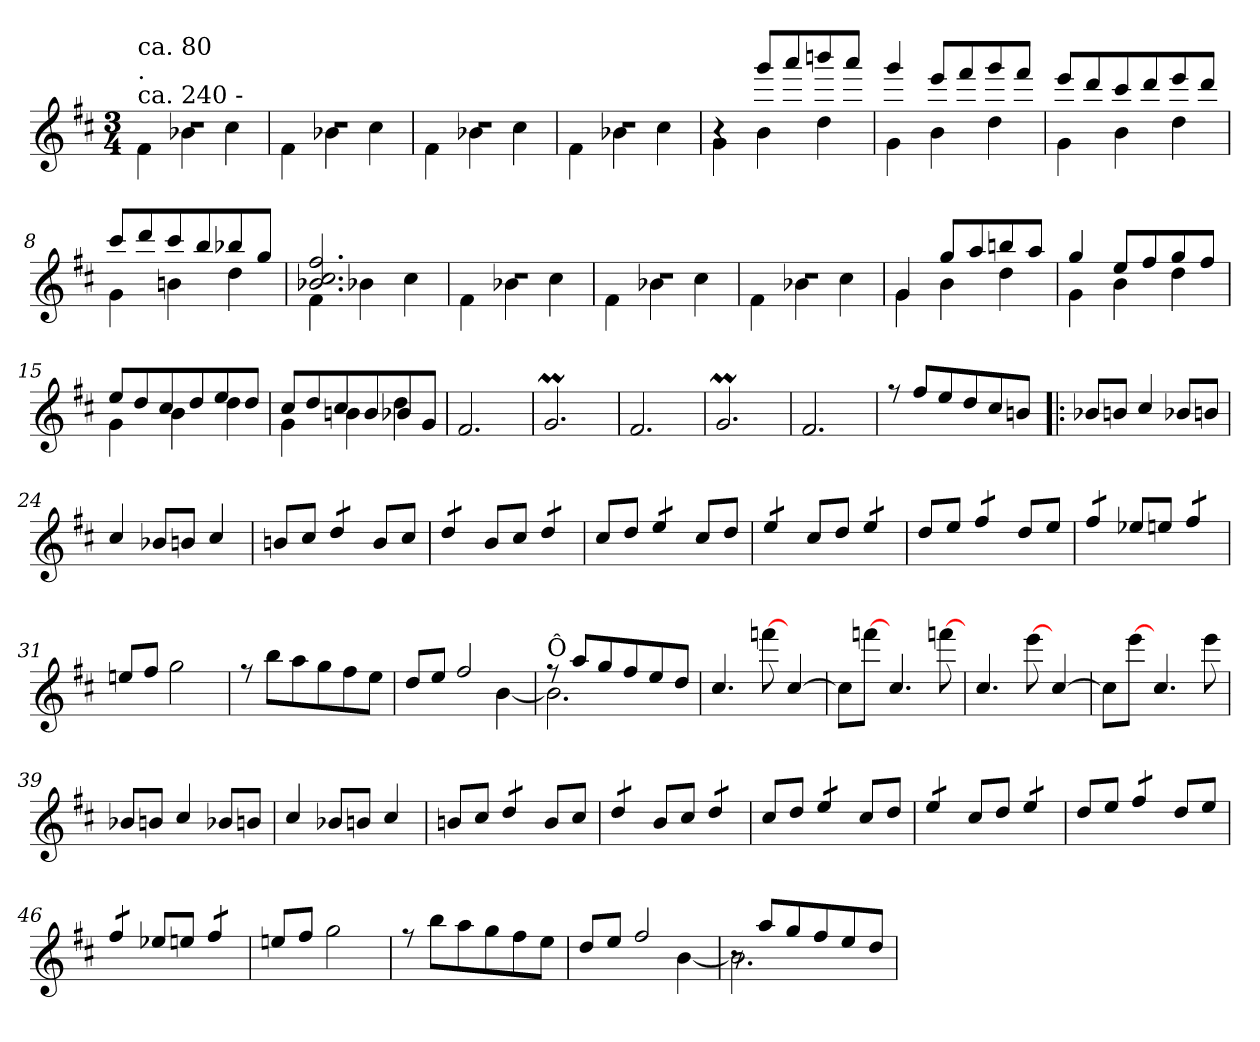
**kern
*part1
*staff1
*clefG2
*k[f#c#]
*D:
*M3/4
=1
*^
*	*^
!LO:TX:a:t=ca. 240 -	!	!
!LO:TX:a:t=.	!	!
!LO:TX:a:t=ca. 80	!	!
2.r	4f#!\	2.ryy
.	4b-X!\	.
.	4cc#!\	.
=2	=2	=2
2.r	4f#!\	2.ryy
.	4b-X!\	.
.	4cc#!\	.
=3	=3	=3
2.r	4f#!\	2.ryy
.	4b-X!\	.
.	4cc#!\	.
=4	=4	=4
2.r	4f#!\	2.ryy
.	4b-X!\	.
.	4cc#!\	.
=5	=5	=5
4r	4g!\	2.ryy
8ggg/L	4b!\	.
8aaa/	.	.
8bbbn/	4dd!\	.
8aaa/J	.	.
=6	=6	=6
4ggg/	4g!\	2.ryy
8eee/L	4b!\	.
8fff#/	.	.
8ggg/	4dd!\	.
8fff#/J	.	.
!!LO:LB:g=z	!!	!!
=7	=7	=7
8eee/L	4g!\	2.ryy
8ddd/	.	.
8ccc#/	4b!\	.
8ddd/	.	.
8eee/	4dd!\	.
8ddd/J	.	.
=8	=8	=8
8ccc#/L	4g!\	2.ryy
8ddd/	.	.
8ccc#/	4bn!\	.
8bb/	.	.
8bb-X/	4dd!\	.
8gg/J	.	.
=9	=9	=9
2.b-X/ 2.cc#/ 2.ff#/	4f#!\	2.ryy
.	4b-X!\	.
.	4cc#!\	.
=10	=10	=10
2.r	4f#!\	2.ryy
.	4b-X!\	.
.	4cc#!\	.
=11	=11	=11
2.r	4f#!\	2.ryy
.	4b-X!\	.
.	4cc#!\	.
!!LO:LB:g=z	!!	!!
=12	=12	=12
2.r	4f#!\	2.ryy
.	4b-X!\	.
.	4cc#!\	.
=13	=13	=13
4g/	4g!\	2.ryy
8gg/L	4b!\	.
8aa/	.	.
8bbn/	4dd!\	.
8aa/J	.	.
=14	=14	=14
4gg/	4g!\	2.ryy
8ee/L	4b!\	.
8ff#/	.	.
8gg/	4dd!\	.
8ff#/J	.	.
=15	=15	=15
8ee/L	4g!\	2.ryy
8dd/	.	.
8cc#/	4b!\	.
8dd/	.	.
8ee/	4dd!\	.
8dd/J	.	.
=16	=16	=16
8cc#/L	4g!\	2.ryy
8dd/	.	.
8cc#/	4bn!\	.
8b/	.	.
8b-X/	4dd!\	.
8g/J	.	.
*	*v	*v
!!LO:LB:g=z
=17	=17
2.f#/	2.ryy
=18	=18
2.gM/	2.ryy
=19	=19
2.f#/	2.ryy
=20	=20
2.gM/	2.ryy
=21	=21
2.f#/	2.ryy
=22	=22
8rff	2.ryy
8ff#/L	.
8ee/	.
8dd/	.
8cc#/	.
8bn/J	.
!!LO:LB:g=z	!!
=23!|:	=23!|:
8b-X/L	2.ryy
8bn/J	.
4cc#/	.
8b-X/L	.
8bn/J	.
=24	=24
4cc#/	2.ryy
8b-X/L	.
8bn/J	.
4cc#/	.
=25	=25
8bn/L	2.ryy
8cc#/J	.
*tremolo	*
8dd/L	.
8dd/J	.
*Xtremolo	*
8b/L	.
8cc#/J	.
=26	=26
*tremolo	*
8dd/L	2.ryy
8dd/J	.
*Xtremolo	*
8b/L	.
8cc#/J	.
*tremolo	*
8dd/L	.
8dd/J	.
*Xtremolo	*
!!LO:LB:g=z	!!
=27	=27
8cc#/L	2.ryy
8dd/J	.
*tremolo	*
8ee/L	.
8ee/J	.
*Xtremolo	*
8cc#/L	.
8dd/J	.
=28	=28
*tremolo	*
8ee/L	2.ryy
8ee/J	.
*Xtremolo	*
8cc#/L	.
8dd/J	.
*tremolo	*
8ee/L	.
8ee/J	.
*Xtremolo	*
=29	=29
8dd/L	2.ryy
8ee/J	.
*tremolo	*
8ff#/L	.
8ff#/J	.
*Xtremolo	*
8dd/L	.
8ee/J	.
=30	=30
*tremolo	*
8ff#/L	2.ryy
8ff#/J	.
*Xtremolo	*
8ee-X/L	.
8een/J	.
*tremolo	*
8ff#/L	.
8ff#/J	.
*Xtremolo	*
=31	=31
8een/L	2.ryy
8ff#/J	.
2gg\	.
!!LO:LB:g=z	!!
=32	=32
8rff	2.ryy
8bb\L	.
8aa\	.
8gg\	.
8ff#\	.
8ee\J	.
=33	=33
*	*^
8dd/L	2ryy	2.ryy
8ee/J	.	.
2ff#/	.	.
.	[<4b\	.
=34	=34	=34
!LO:TX:a:t=Ô	!	!
8rff	2.b\]	2.ryy
8aa/L	.	.
8gg/	.	.
8ff#/	.	.
8ee/	.	.
8dd/J	.	.
*	*v	*v
=35	=35
4.cc#/	2.ryy
[<8fffn\	.
[>4cc#/	.
=36	=36
8cc#\L]	2.ryy
[<8fffn\J	.
4.cc#/	.
[<8fffn\	.
!!LO:LB:g=z	!!
=37	=37
4.cc#/	2.ryy
[<8eee\	.
[>4cc#/	.
=38	=38
8cc#\L]	2.ryy
[<8eee\J	.
4.cc#/	.
8eee\	.
=39	=39
8b-X/L	2.ryy
8bn/J	.
4cc#/	.
8b-X/L	.
8bn/J	.
=40	=40
4cc#/	2.ryy
8b-X/L	.
8bn/J	.
4cc#/	.
=41	=41
8bn/L	2.ryy
8cc#/J	.
*tremolo	*
8dd/L	.
8dd/J	.
*Xtremolo	*
8b/L	.
8cc#/J	.
!!LO:LB:g=z	!!
=42	=42
*tremolo	*
8dd/L	2.ryy
8dd/J	.
*Xtremolo	*
8b/L	.
8cc#/J	.
*tremolo	*
8dd/L	.
8dd/J	.
*Xtremolo	*
=43	=43
8cc#/L	2.ryy
8dd/J	.
*tremolo	*
8ee/L	.
8ee/J	.
*Xtremolo	*
8cc#/L	.
8dd/J	.
=44	=44
*tremolo	*
8ee/L	2.ryy
8ee/J	.
*Xtremolo	*
8cc#/L	.
8dd/J	.
*tremolo	*
8ee/L	.
8ee/J	.
*Xtremolo	*
=45	=45
8dd/L	2.ryy
8ee/J	.
*tremolo	*
8ff#/L	.
8ff#/J	.
*Xtremolo	*
8dd/L	.
8ee/J	.
=46	=46
*tremolo	*
8ff#/L	2.ryy
8ff#/J	.
*Xtremolo	*
8ee-X/L	.
8een/J	.
*tremolo	*
8ff#/L	.
8ff#/J	.
*Xtremolo	*
!!LO:LB:g=z	!!
=47	=47
8een/L	2.ryy
8ff#/J	.
2gg\	.
=48	=48
8rff	2.ryy
8bb\L	.
8aa\	.
8gg\	.
8ff#\	.
8ee\J	.
=49	=49
*	*^
8dd/L	2ryy	2.ryy
8ee/J	.	.
2ff#/	.	.
.	[<4b\	.
=50	=50	=50
8r	2.b\]	2.ryy
8aa/L	.	.
8gg/	.	.
8ff#/	.	.
8ee/	.	.
8dd/J	.	.
*v	*v	*v
=
*-
